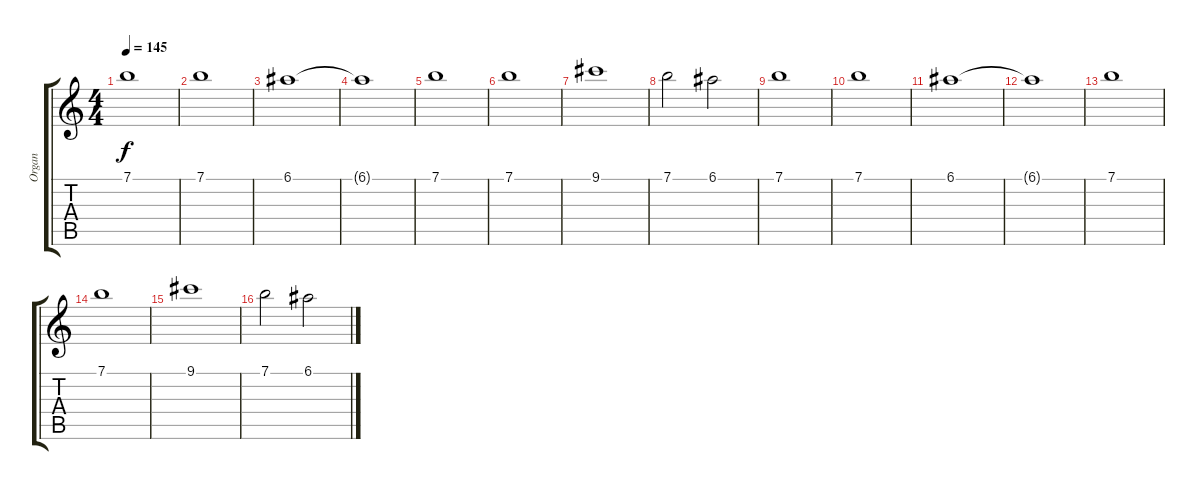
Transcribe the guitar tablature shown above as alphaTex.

\track ("Organ" "Organ") {instrument churchorgan}
\staff {score tabs}
\tuning (E5 B4 G4 D4 A3 E3) {hide}
\ts (4 4)
\tempo 145
\clef g2
\ks c
7.1.1{dy f instrument churchorgan} |
7.1.1 |
6.1.1 |
6.1{t}.1 |
7.1.1 |
7.1.1 |
9.1.1 |
7.1.2 6.1.2 |
7.1.1 |
7.1.1 |
6.1.1 |
6.1{t}.1 |
7.1.1 |
7.1.1 |
9.1.1 |
7.1.2 6.1.2
